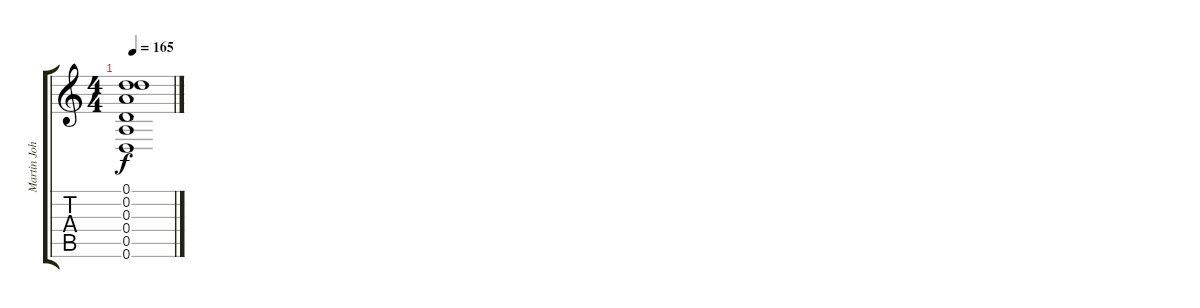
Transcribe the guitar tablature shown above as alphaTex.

\track ("Martin Johnson (Rhythm Guitar)" "Martin Joh") {instrument distortionguitar}
\staff {score tabs}
\tuning (D4 D4 A3 D3 A2 D2) {hide}
\ts (4 4)
\tempo 165
\clef g2
\ks c
(0.1 0.2 0.3 0.4 0.5 0.6).1{dy f}
